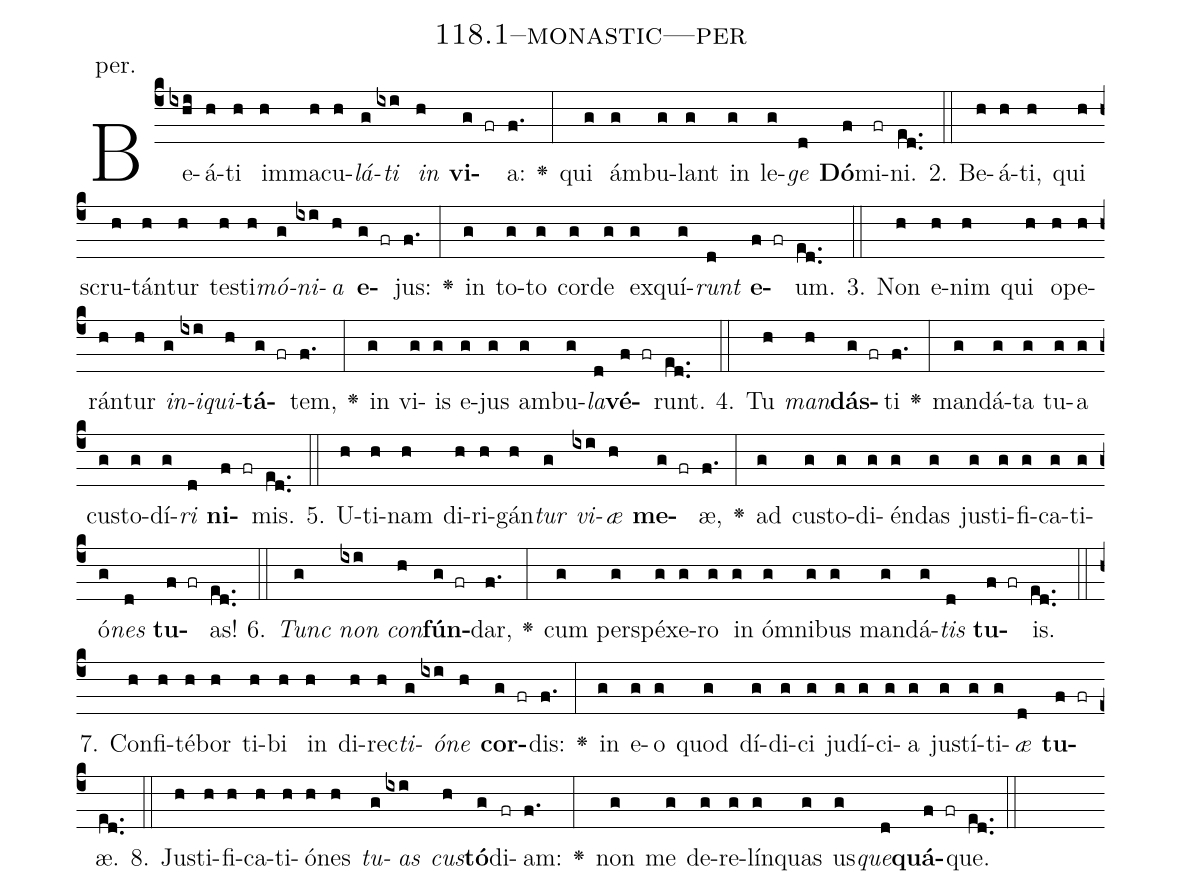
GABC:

name: 118.1--monastic---per;
annotation: per.;
%%
(c4)Be(ixhi)á(h)ti(h) im(h)ma(h)cu(h)<i>lá</i>(g)<i>ti</i>(ixi) <i>in</i>(h) <b>vi</b>(g fr)a:(f.) <v>\greheightstar</v>(:) qui(g) ám(g)bu(g)lant(g) in(g) le(g)<i>ge</i>(d) <b>Dó</b>(f)mi(fr)ni.(ed..) (::)
2. Be(h)á(h)ti,(h) qui(h) scru(h)tán(h)tur(h) tes(h)ti(h)<i>mó</i>(g)<i>ni</i>(ixi)<i>a</i>(h) <b>e</b>(g fr)jus:(f.) <v>\greheightstar</v>(:) in(g) to(g)to(g) cor(g)de(g) ex(g)quí(g)<i>runt</i>(d) <b>e</b>(f fr)um.(ed..) (::)
3. Non(h) e(h)nim(h) qui(h) o(h)pe(h)rán(h)tur(h) <i>in</i>(g)<i>i</i>(ixi)<i>qui</i>(h)<b>tá</b>(g fr)tem,(f.) <v>\greheightstar</v>(:) in(g) vi(g)is(g) e(g)jus(g) am(g)bu(g)<i>la</i>(d)<b>vé</b>(f fr)runt.(ed..) (::)
4. Tu(h) <i>man</i>(h)<b>dás</b>(g fr)ti(f.) <v>\greheightstar</v>(:) man(g)dá(g)ta(g) tu(g)a(g) cus(g)to(g)dí(g)<i>ri</i>(d) <b>ni</b>(f fr)mis.(ed..) (::)
5. U(h)ti(h)nam(h) di(h)ri(h)gán(h)<i>tur</i>(g) <i>vi</i>(ixi)<i>æ</i>(h) <b>me</b>(g fr)æ,(f.) <v>\greheightstar</v>(:) ad(g) cus(g)to(g)di(g)én(g)das(g) jus(g)ti(g)fi(g)ca(g)ti(g)ó(g)<i>nes</i>(d) <b>tu</b>(f fr)as!(ed..) (::)
6. <i>Tunc</i>(g) <i>non</i>(ixi) <i>con</i>(h)<b>fún</b>(g fr)dar,(f.) <v>\greheightstar</v>(:) cum(g) per(g)spé(g)xe(g)ro(g) in(g) óm(g)ni(g)bus(g) man(g)dá(g)<i>tis</i>(d) <b>tu</b>(f fr)is.(ed..) (::)
7. Con(h)fi(h)té(h)bor(h) ti(h)bi(h) in(h) di(h)rec(h)<i>ti</i>(g)<i>ó</i>(ixi)<i>ne</i>(h) <b>cor</b>(g fr)dis:(f.) <v>\greheightstar</v>(:) in(g) e(g)o(g) quod(g) dí(g)di(g)ci(g) ju(g)dí(g)ci(g)a(g) jus(g)tí(g)ti(g)<i>æ</i>(d) <b>tu</b>(f fr)æ.(ed..) (::)
8. Jus(h)ti(h)fi(h)ca(h)ti(h)ó(h)nes(h) <i>tu</i>(g)<i>as</i>(ixi) <i>cus</i>(h)<b>tó</b>(g)di(fr)am:(f.) <v>\greheightstar</v>(:) non(g) me(g) de(g)re(g)lín(g)quas(g) us(g)<i>que</i>(d)<b>quá</b>(f fr)que.(ed..) (::)
